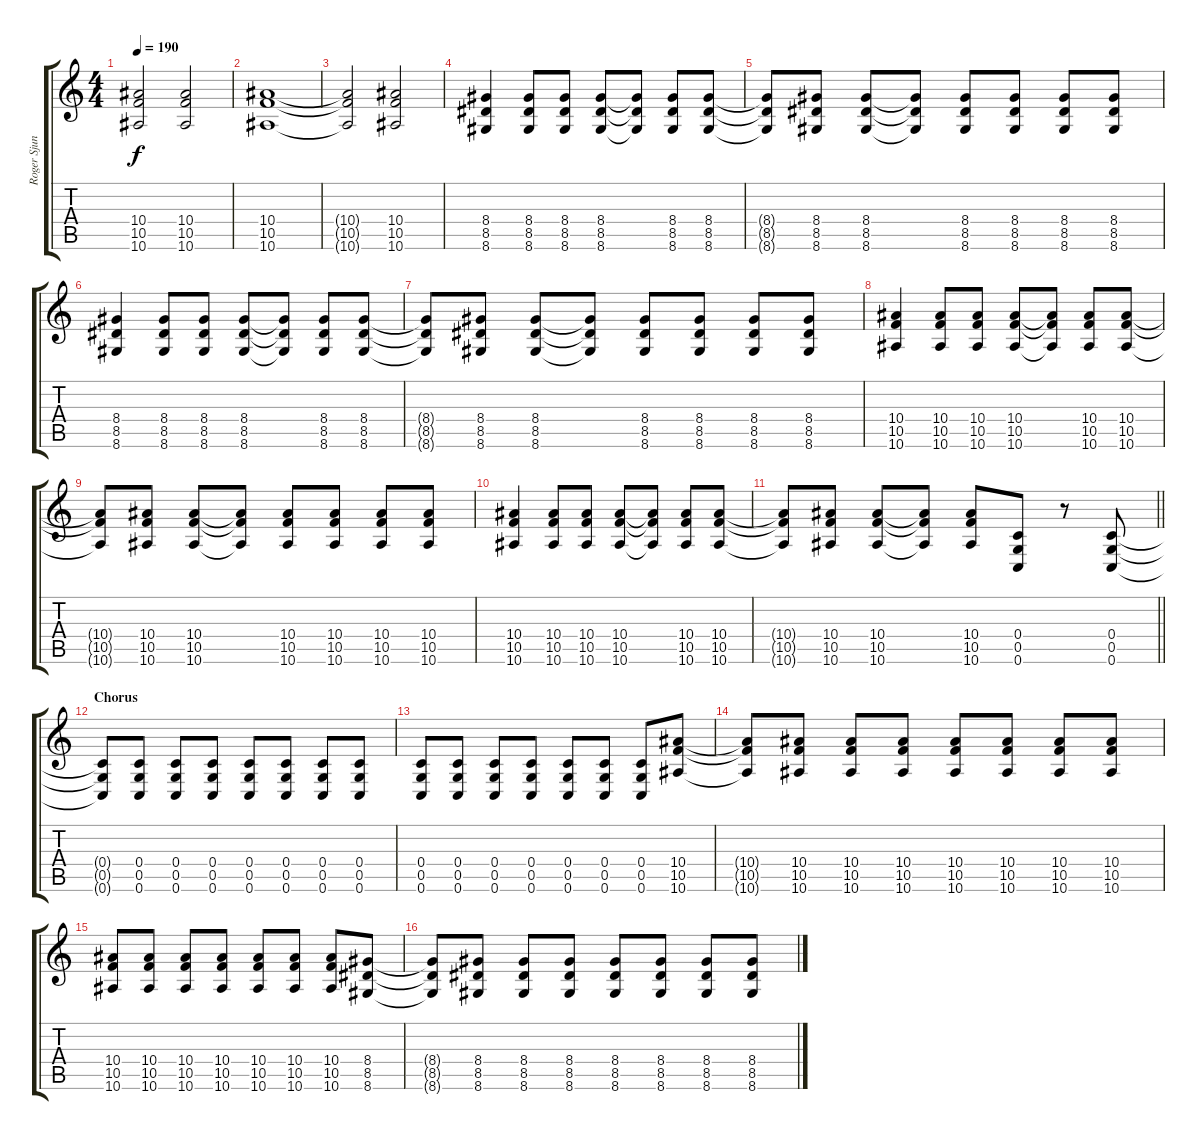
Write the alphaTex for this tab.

\track ("Roger Sjunnesson" "Roger Sjun") {instrument distortionguitar}
\staff {score tabs}
\tuning (D4 A3 F3 C3 G2 C2) {hide}
\ts (4 4)
\tempo 190
\clef g2
\ks c
(10.4{t} 10.5{t} 10.6{t}).2{dy f} (10.4 10.5 10.6).2 |
(10.4 10.5 10.6).1 |
(10.4{t} 10.5{t} 10.6{t}).2 (10.4 10.5 10.6).2 |
(8.4 8.5 8.6).4 (8.4 8.5 8.6).8 (8.4 8.5 8.6).8 (8.4 8.5 8.6).8 (8.4{t} 8.5{t} 8.6{t}).8 (8.4 8.5 8.6).8 (8.4 8.5 8.6).8 |
(8.4{t} 8.5{t} 8.6{t}).8 (8.4 8.5 8.6).8 (8.4 8.5 8.6).8 (8.4{t} 8.5{t} 8.6{t}).8 (8.4 8.5 8.6).8 (8.4 8.5 8.6).8 (8.4 8.5 8.6).8 (8.4 8.5 8.6).8 |
(8.4 8.5 8.6).4 (8.4 8.5 8.6).8 (8.4 8.5 8.6).8 (8.4 8.5 8.6).8 (8.4{t} 8.5{t} 8.6{t}).8 (8.4 8.5 8.6).8 (8.4 8.5 8.6).8 |
(8.4{t} 8.5{t} 8.6{t}).8 (8.4 8.5 8.6).8 (8.4 8.5 8.6).8 (8.4{t} 8.5{t} 8.6{t}).8 (8.4 8.5 8.6).8 (8.4 8.5 8.6).8 (8.4 8.5 8.6).8 (8.4 8.5 8.6).8 |
(10.4 10.5 10.6).4 (10.4 10.5 10.6).8 (10.4 10.5 10.6).8 (10.4 10.5 10.6).8 (10.4{t} 10.5{t} 10.6{t}).8 (10.4 10.5 10.6).8 (10.4 10.5 10.6).8 |
(10.4{t} 10.5{t} 10.6{t}).8 (10.4 10.5 10.6).8 (10.4 10.5 10.6).8 (10.4{t} 10.5{t} 10.6{t}).8 (10.4 10.5 10.6).8 (10.4 10.5 10.6).8 (10.4 10.5 10.6).8 (10.4 10.5 10.6).8 |
(10.4 10.5 10.6).4 (10.4 10.5 10.6).8 (10.4 10.5 10.6).8 (10.4 10.5 10.6).8 (10.4{t} 10.5{t} 10.6{t}).8 (10.4 10.5 10.6).8 (10.4 10.5 10.6).8 |
\barLineRight lightlight
(10.4{t} 10.5{t} 10.6{t}).8 (10.4 10.5 10.6).8 (10.4 10.5 10.6).8 (10.4{t} 10.5{t} 10.6{t}).8 (10.4 10.5 10.6).8 (0.4 0.5 0.6).8 r.8 (0.4 0.5 0.6).8 |
\section ("" "Chorus")
(0.4{t} 0.5{t} 0.6{t}).8 (0.4 0.5 0.6).8 (0.4 0.5 0.6).8 (0.4 0.5 0.6).8 (0.4 0.5 0.6).8 (0.4 0.5 0.6).8 (0.4 0.5 0.6).8 (0.4 0.5 0.6).8 |
(0.4 0.5 0.6).8 (0.4 0.5 0.6).8 (0.4 0.5 0.6).8 (0.4 0.5 0.6).8 (0.4 0.5 0.6).8 (0.4 0.5 0.6).8 (0.4 0.5 0.6).8 (10.4 10.5 10.6).8 |
(10.4{t} 10.5{t} 10.6{t}).8 (10.4 10.5 10.6).8 (10.4 10.5 10.6).8 (10.4 10.5 10.6).8 (10.4 10.5 10.6).8 (10.4 10.5 10.6).8 (10.4 10.5 10.6).8 (10.4 10.5 10.6).8 |
(10.4 10.5 10.6).8 (10.4 10.5 10.6).8 (10.4 10.5 10.6).8 (10.4 10.5 10.6).8 (10.4 10.5 10.6).8 (10.4 10.5 10.6).8 (10.4 10.5 10.6).8 (8.4 8.5 8.6).8 |
(8.4{t} 8.5{t} 8.6{t}).8 (8.4 8.5 8.6).8 (8.4 8.5 8.6).8 (8.4 8.5 8.6).8 (8.4 8.5 8.6).8 (8.4 8.5 8.6).8 (8.4 8.5 8.6).8 (8.4 8.5 8.6).8
